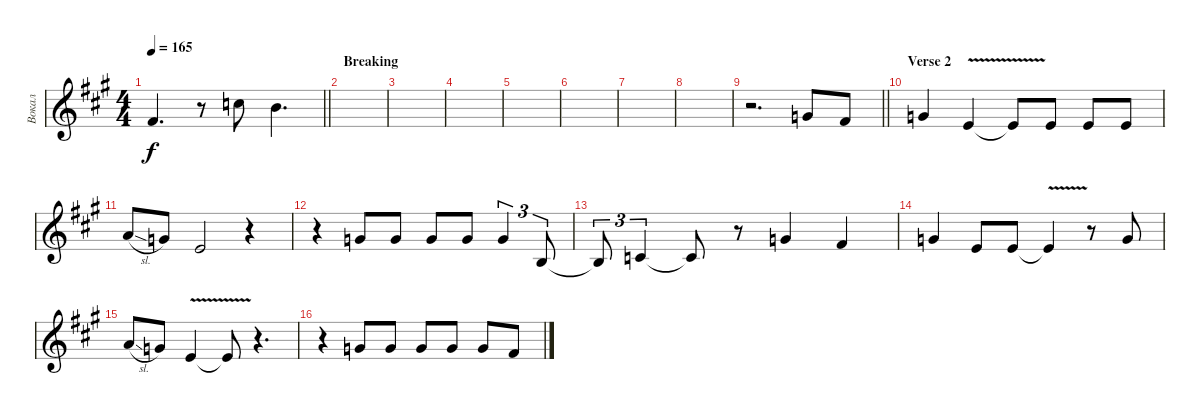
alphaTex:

\track ("Вокал" "Вокал") {instrument trumpet}
\staff {score}
\tuning (E4 B3 G3 D3 A2 E2) {hide}
\ts (4 4)
\tempo 165
\clef g2
\barLineRight lightlight
\ks f#minor
7.2.4{d dy f} r.8 8.1.8 7.1.4{d} |
\section ("" "Breaking")
|
|
|
|
|
|
|
\barLineRight lightlight
r.2{d} 8.2.8 7.2.8 |
\section ("" "Verse 2")
8.2.4 5.2{v}.4 5.2{t}.8 5.2.8 5.2.8 5.2.8 |
5.1{sl}.8 3.1.8 5.2.2 r.4 |
r.4 8.2.8 8.2.8 8.2.8 8.2.8 8.2.4{tu (3 2)} 4.3.8{tu (3 2)} |
4.3{t}.8{tu (3 2)} 5.3.4{tu (3 2)} 5.3{t}.8 r.8 8.2.4 7.2.4 |
8.2.4 5.2.8 5.2.8 5.2{v t}.4 r.8 8.2.8 |
10.2{sl}.8 8.2.8 5.2{v}.4 5.2{t}.8 r.4{d} |
r.4 8.2.8 8.2.8 8.2.8 8.2.8 8.2.8 7.2.8
